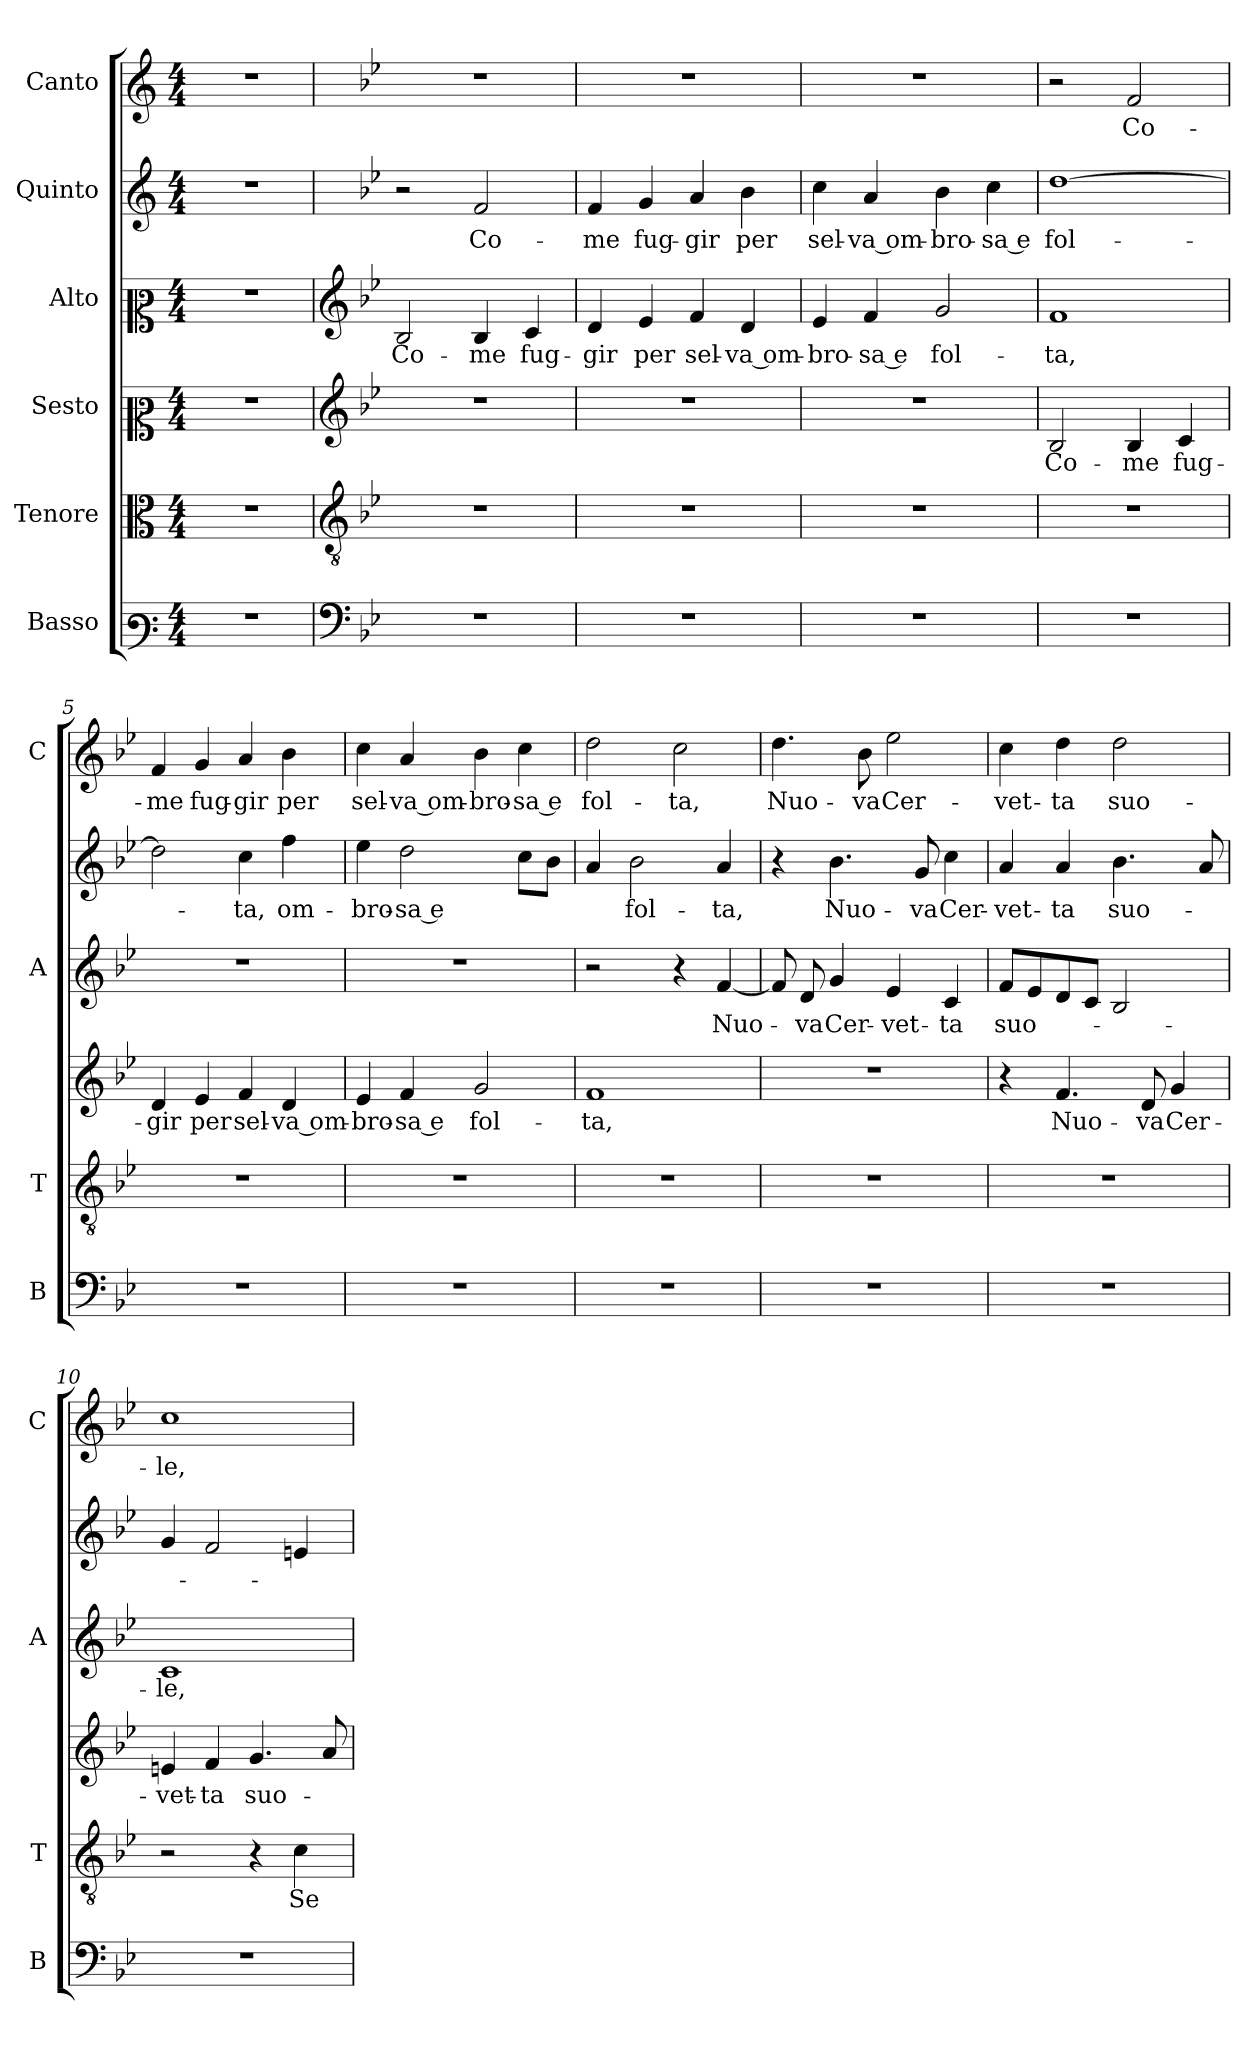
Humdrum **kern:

**kern	**kern	**text	**kern	**text	**kern	**text	**kern	**text	**kern	**text
*part6	*part5	*part5	*part4	*part4	*part3	*part3	*part2	*part2	*part1	*part1
*staff6	*staff5	*staff5	*staff4	*staff4	*staff3	*staff3	*staff2	*staff2	*staff1	*staff1
*I"Basso	*I"Tenore	*	*I"Sesto	*	*I"Alto	*	*I"Quinto	*	*I"Canto	*
*I'B	*I'T	*	*	*	*I'A	*	*	*	*I'C	*
*clefF3	*clefC3	*	*clefC2	*	*clefC2	*	*clefG2	*	*clefG2	*
*k[]	*k[]	*	*k[]	*	*k[]	*	*k[]	*	*k[]	*
*C:	*C:	*	*C:	*	*C:	*	*C:	*	*C:	*
*M4/4	*M4/4	*	*M4/4	*	*M4/4	*	*M4/4	*	*M4/4	*
=	=	=	=	=	=	=	=	=	=	=
1r	1r	.	1r	.	1r	.	1r	.	1r	.
=1	=1	=1	=1	=1	=1	=1	=1	=1	=1	=1
*clefF4	*clefGv2	*	*clefG2	*	*clefG2	*	*	*	*	*
*k[b-e-]	*k[b-e-]	*	*k[b-e-]	*	*k[b-e-]	*	*k[b-e-]	*	*k[b-e-]	*
*B-:	*B-:	*	*B-:	*	*B-:	*	*B-:	*	*B-:	*
!	!	!	!	!	!	!LO:LY:b	!	!	!	!
1r	1r	.	1r	.	2B-/	Co-	2r	.	1r	.
!	!	!	!	!	!	!LO:LY:b	!	!LO:LY:b	!	!
.	.	.	.	.	4B-/	-me	2f/	Co-	.	.
!	!	!	!	!	!	!LO:LY:b	!	!	!	!
.	.	.	.	.	4c/	fug-	.	.	.	.
=2	=2	=2	=2	=2	=2	=2	=2	=2	=2	=2
!	!	!	!	!	!	!LO:LY:b	!	!LO:LY:b	!	!
1r	1r	.	1r	.	4d/	-gir	4f/	-me	1r	.
!	!	!	!	!	!	!LO:LY:b	!	!LO:LY:b	!	!
.	.	.	.	.	4e-/	per	4g/	fug-	.	.
!	!	!	!	!	!	!LO:LY:b	!	!LO:LY:b	!	!
.	.	.	.	.	4f/	sel-	4a/	-gir	.	.
!	!	!	!	!	!	!LO:LY:b	!	!LO:LY:b	!	!
.	.	.	.	.	4d/	-va om-	4b-\	per	.	.
=3	=3	=3	=3	=3	=3	=3	=3	=3	=3	=3
!	!	!	!	!	!	!LO:LY:b	!	!LO:LY:b	!	!
1r	1r	.	1r	.	4e-/	-bro-	4cc\	sel-	1r	.
!	!	!	!	!	!	!LO:LY:b	!	!LO:LY:b	!	!
.	.	.	.	.	4f/	-sa e	4a/	-va om-	.	.
!	!	!	!	!	!	!LO:LY:b	!	!LO:LY:b	!	!
.	.	.	.	.	2g/	fol-	4b-\	-bro-	.	.
!	!	!	!	!	!	!	!	!LO:LY:b	!	!
.	.	.	.	.	.	.	4cc\	-sa e	.	.
=4	=4	=4	=4	=4	=4	=4	=4	=4	=4	=4
!	!	!	!	!LO:LY:b	!	!LO:LY:b	!	!LO:LY:b	!	!
1r	1r	.	2B-/	Co-	1f	-ta,	[1dd	fol-	2r	.
!	!	!	!	!LO:LY:b	!	!	!	!	!	!LO:LY:b
.	.	.	4B-/	-me	.	.	.	.	2f/	Co-
!	!	!	!	!LO:LY:b	!	!	!	!	!	!
.	.	.	4c/	fug-	.	.	.	.	.	.
=5	=5	=5	=5	=5	=5	=5	=5	=5	=5	=5
!	!	!	!	!LO:LY:b	!	!	!	!	!	!LO:LY:b
1r	1r	.	4d/	-gir	1r	.	2dd\]	.	4f/	-me
!	!	!	!	!LO:LY:b	!	!	!	!	!	!LO:LY:b
.	.	.	4e-/	per	.	.	.	.	4g/	fug-
!	!	!	!	!LO:LY:b	!	!	!	!LO:LY:b	!	!LO:LY:b
.	.	.	4f/	sel-	.	.	4cc\	-ta,	4a/	-gir
!	!	!	!	!LO:LY:b	!	!	!	!LO:LY:b	!	!LO:LY:b
.	.	.	4d/	-va om-	.	.	4ff\	om-	4b-\	per
=6	=6	=6	=6	=6	=6	=6	=6	=6	=6	=6
!	!	!	!	!LO:LY:b	!	!	!	!LO:LY:b	!	!LO:LY:b
1r	1r	.	4e-/	-bro-	1r	.	4ee-\	-bro-	4cc\	sel-
!	!	!	!	!LO:LY:b	!	!	!	!LO:LY:b	!	!LO:LY:b
.	.	.	4f/	-sa e	.	.	2dd\	-sa e	4a/	-va om-
!	!	!	!	!LO:LY:b	!	!	!	!	!	!LO:LY:b
.	.	.	2g/	fol-	.	.	.	.	4b-\	-bro-
!	!	!	!	!	!	!	!	!	!	!LO:LY:b
.	.	.	.	.	.	.	8cc\L	.	4cc\	-sa e
.	.	.	.	.	.	.	8b-\J	.	.	.
=7	=7	=7	=7	=7	=7	=7	=7	=7	=7	=7
!	!	!	!	!LO:LY:b	!	!	!	!	!	!LO:LY:b
1r	1r	.	1f	-ta,	2r	.	4a/	.	2dd\	fol-
!	!	!	!	!	!	!	!	!LO:LY:b	!	!
.	.	.	.	.	.	.	2b-\	fol-	.	.
!	!	!	!	!	!	!	!	!	!	!LO:LY:b
.	.	.	.	.	4r	.	.	.	2cc\	-ta,
!	!	!	!	!	!	!LO:LY:b	!	!LO:LY:b	!	!
.	.	.	.	.	[4f/	Nuo-	4a/	-ta,	.	.
!!LO:LB:g=z
=8	=8	=8	=8	=8	=8	=8	=8	=8	=8	=8
!	!	!	!	!	!	!	!	!	!	!LO:LY:b
1r	1r	.	1r	.	8f/]	.	4r	.	4.dd\	Nuo-
!	!	!	!	!	!	!LO:LY:b	!	!	!	!
.	.	.	.	.	8d/	-va	.	.	.	.
!	!	!	!	!	!	!LO:LY:b	!	!LO:LY:b	!	!
.	.	.	.	.	4g/	Cer-	4.b-\	Nuo-	.	.
!	!	!	!	!	!	!	!	!	!	!LO:LY:b
.	.	.	.	.	.	.	.	.	8b-\	-va
!	!	!	!	!	!	!LO:LY:b	!	!	!	!LO:LY:b
.	.	.	.	.	4e-/	-vet-	.	.	2ee-\	Cer-
!	!	!	!	!	!	!	!	!LO:LY:b	!	!
.	.	.	.	.	.	.	8g/	-va	.	.
!	!	!	!	!	!	!LO:LY:b	!	!LO:LY:b	!	!
.	.	.	.	.	4c/	-ta	4cc\	Cer-	.	.
=9	=9	=9	=9	=9	=9	=9	=9	=9	=9	=9
!	!	!	!	!	!	!LO:LY:b	!	!LO:LY:b	!	!LO:LY:b
1r	1r	.	4r	.	8f/L	suo-	4a/	-vet-	4cc\	-vet-
.	.	.	.	.	8e-/	.	.	.	.	.
!	!	!	!	!LO:LY:b	!	!	!	!LO:LY:b	!	!LO:LY:b
.	.	.	4.f/	Nuo-	8d/	.	4a/	-ta	4dd\	-ta
.	.	.	.	.	8c/J	.	.	.	.	.
!	!	!	!	!	!	!	!	!LO:LY:b	!	!LO:LY:b
.	.	.	.	.	2B-/	.	4.b-\	suo-	2dd\	suo-
!	!	!	!	!LO:LY:b	!	!	!	!	!	!
.	.	.	8d/	-va	.	.	.	.	.	.
!	!	!	!	!LO:LY:b	!	!	!	!	!	!
.	.	.	4g/	Cer-	.	.	.	.	.	.
.	.	.	.	.	.	.	8a/	.	.	.
=10	=10	=10	=10	=10	=10	=10	=10	=10	=10	=10
!	!	!	!	!LO:LY:b	!	!LO:LY:b	!	!	!	!LO:LY:b
1r	2r	.	4en/	-vet-	1c	-le,	4g/	.	1cc	-le,
!	!	!	!	!LO:LY:b	!	!	!	!	!	!
.	.	.	4f/	-ta	.	.	2f/	.	.	.
!	!	!	!	!LO:LY:b	!	!	!	!	!	!
.	4r	.	4.g/	suo-	.	.	.	.	.	.
!	!	!LO:LY:b	!	!	!	!	!	!	!	!
.	4c\	Se	.	.	.	.	4en/	.	.	.
.	.	.	8a/	.	.	.	.	.	.	.
=	=	=	=	=	=	=	=	=	=	=
*-	*-	*-	*-	*-	*-	*-	*-	*-	*-	*-
